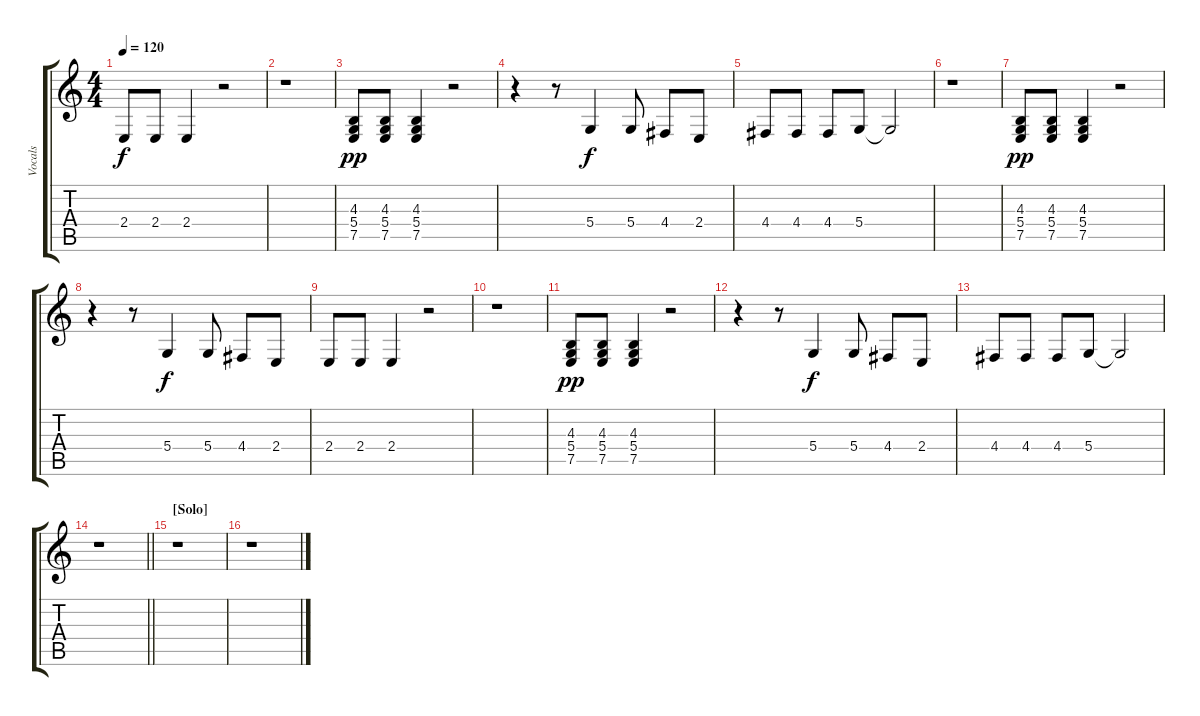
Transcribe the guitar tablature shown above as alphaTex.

\track ("Vocals" "Vocals") {instrument synthvoice}
\staff {score tabs}
\tuning (E4 B3 G3 D3 A2 E2) {hide}
\ts (4 4)
\tempo 120
\clef g2
\ks c
2.4.8{dy f} 2.4.8 2.4.4 r.2 |
r.1 |
(4.3 5.4 7.5).8{dy pp} (4.3 5.4 7.5).8 (4.3 5.4 7.5).4 r.2 |
r.4 r.8 5.4.4{dy f} 5.4.8 4.4.8 2.4.8 |
4.4.8 4.4.8 4.4.8 5.4.8 5.4{t}.2 |
r.1 |
(4.3 5.4 7.5).8{dy pp} (4.3 5.4 7.5).8 (4.3 5.4 7.5).4 r.2 |
r.4 r.8 5.4.4{dy f} 5.4.8 4.4.8 2.4.8 |
2.4.8 2.4.8 2.4.4 r.2 |
r.1 |
(4.3 5.4 7.5).8{dy pp} (4.3 5.4 7.5).8 (4.3 5.4 7.5).4 r.2 |
r.4 r.8 5.4.4{dy f} 5.4.8 4.4.8 2.4.8 |
4.4.8 4.4.8 4.4.8 5.4.8 5.4{t}.2 |
\barLineRight lightlight
r.1 |
\section ("" "[Solo]")
r.1 |
r.1
